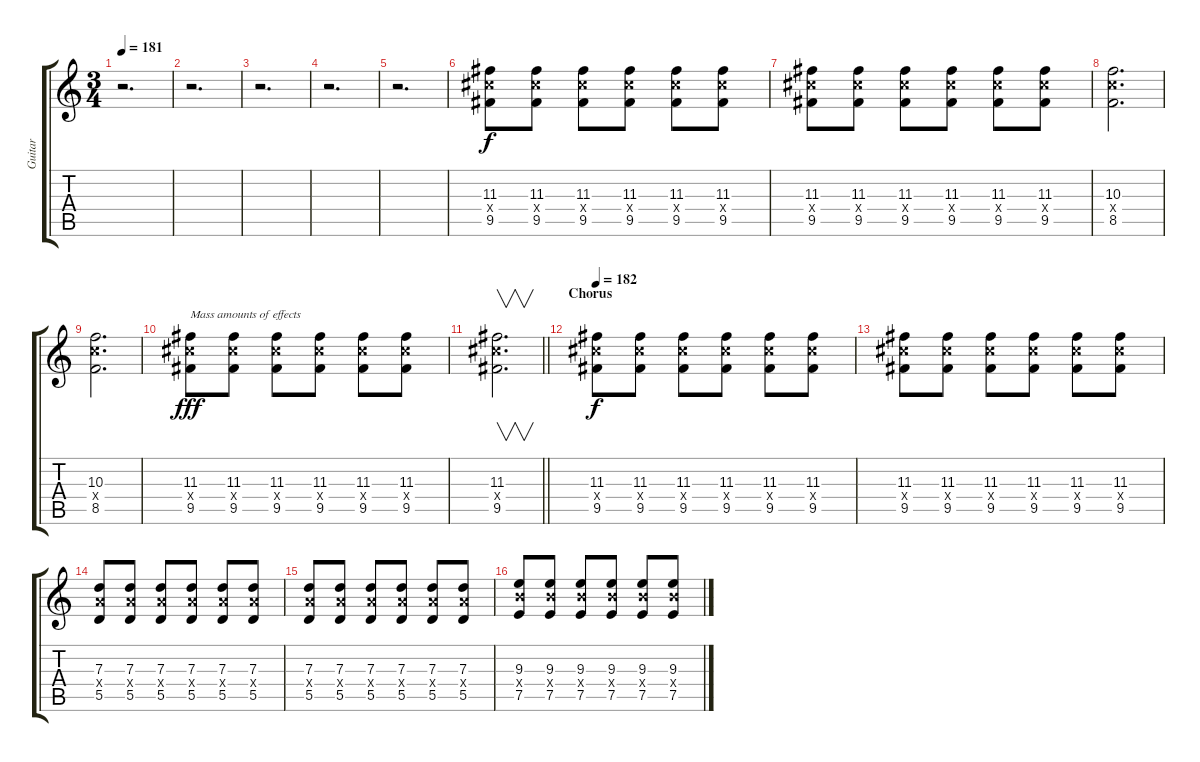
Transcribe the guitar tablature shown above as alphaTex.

\track ("Guitar" "Guitar") {instrument distortionguitar}
\staff {score tabs}
\tuning (E4 B3 G3 D3 A2 D2) {hide}
\ts (3 4)
\tempo 181
\clef g2
\ks c
r.2{d dy f} |
r.2{d} |
r.2{d} |
r.2{d} |
r.2{d} |
(11.3 11.4{x} 9.5).8{balance 8} (11.3 11.4{x} 9.5).8 (11.3 11.4{x} 9.5).8 (11.3 11.4{x} 9.5).8 (11.3 11.4{x} 9.5).8 (11.3 11.4{x} 9.5).8 |
(11.3 11.4{x} 9.5).8 (11.3 11.4{x} 9.5).8 (11.3 11.4{x} 9.5).8 (11.3 11.4{x} 9.5).8 (11.3 11.4{x} 9.5).8 (11.3 11.4{x} 9.5).8 |
(10.3 10.4{x} 8.5).2{d} |
(10.3 10.4{x} 8.5).2{d} |
(11.3 11.4{x} 9.5).8{txt "Mass amounts of effects" dy fff} (11.3 11.4{x} 9.5).8 (11.3 11.4{x} 9.5).8 (11.3 11.4{x} 9.5).8 (11.3 11.4{x} 9.5).8 (11.3 11.4{x} 9.5).8 |
\barLineRight lightlight
(11.3 11.4{x} 9.5).2{v d} |
\section ("" "Chorus")
\tempo 182
(11.3 11.4{x} 9.5).8{dy f} (11.3 11.4{x} 9.5).8 (11.3 11.4{x} 9.5).8 (11.3 11.4{x} 9.5).8 (11.3 11.4{x} 9.5).8 (11.3 11.4{x} 9.5).8 |
(11.3 11.4{x} 9.5).8 (11.3 11.4{x} 9.5).8 (11.3 11.4{x} 9.5).8 (11.3 11.4{x} 9.5).8 (11.3 11.4{x} 9.5).8 (11.3 11.4{x} 9.5).8 |
(7.3 7.4{x} 5.5).8 (7.3 7.4{x} 5.5).8 (7.3 7.4{x} 5.5).8 (7.3 7.4{x} 5.5).8 (7.3 7.4{x} 5.5).8 (7.3 7.4{x} 5.5).8 |
(7.3 7.4{x} 5.5).8 (7.3 7.4{x} 5.5).8 (7.3 7.4{x} 5.5).8 (7.3 7.4{x} 5.5).8 (7.3 7.4{x} 5.5).8 (7.3 7.4{x} 5.5).8 |
(9.3 9.4{x} 7.5).8 (9.3 9.4{x} 7.5).8 (9.3 9.4{x} 7.5).8 (9.3 9.4{x} 7.5).8 (9.3 9.4{x} 7.5).8 (9.3 9.4{x} 7.5).8
